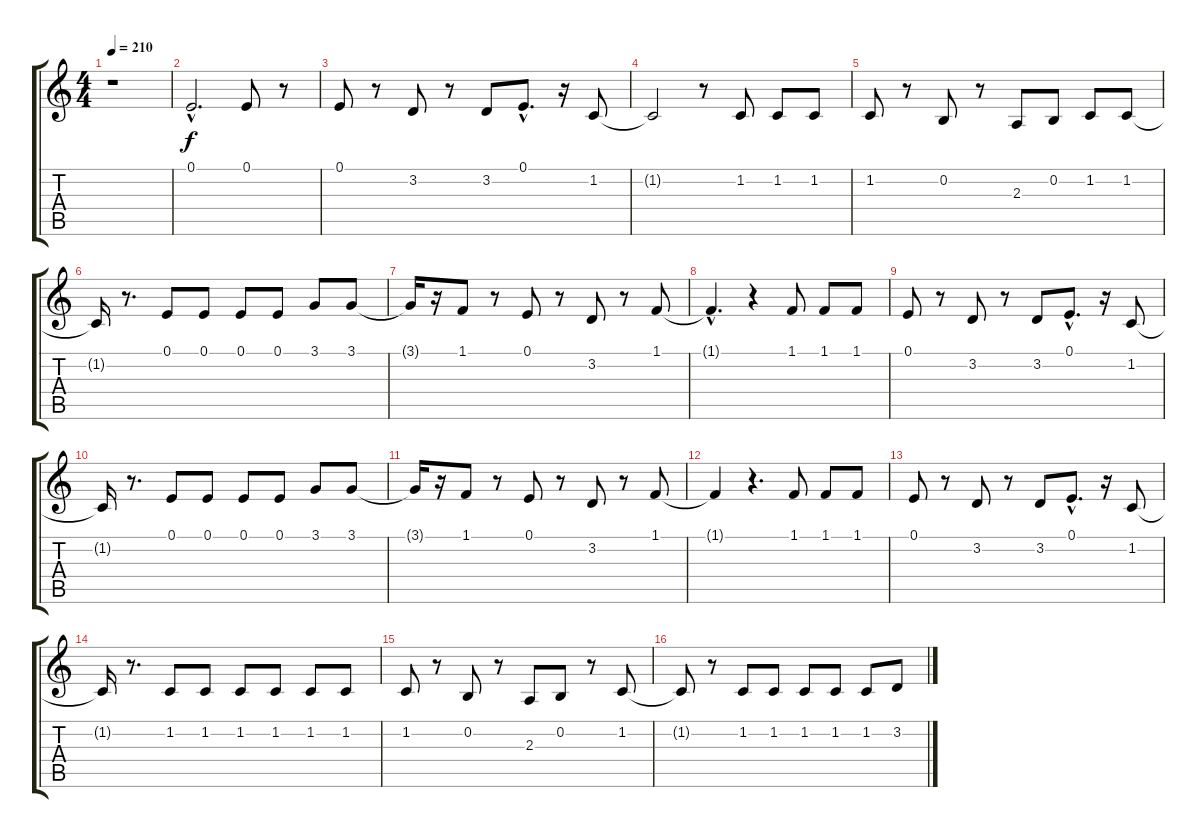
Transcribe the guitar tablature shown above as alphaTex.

\track "" {instrument trombone}
\staff {score tabs}
\tuning (E4 B3 G3 D3 A2 E2) {hide}
\ts (4 4)
\tempo 210
\clef g2
\ks c
r.1{dy f instrument trombone} |
0.1{hac}.2{d} 0.1.8 r.8 |
0.1.8 r.8 3.2.8 r.8 3.2.8 0.1{hac}.8{d} r.16 1.2.8 |
1.2{t}.2 r.8 1.2.8 1.2.8 1.2.8 |
1.2.8 r.8 0.2.8 r.8 2.3.8 0.2.8 1.2.8 1.2.8 |
1.2{t}.16 r.8{d} 0.1.8 0.1.8 0.1.8 0.1.8 3.1.8 3.1.8 |
3.1{t}.16 r.16 1.1.8 r.8 0.1.8 r.8 3.2.8 r.8 1.1.8 |
1.1{hac t}.4{d} r.4 1.1.8 1.1.8 1.1.8 |
0.1.8 r.8 3.2.8 r.8 3.2.8 0.1{hac}.8{d} r.16 1.2.8 |
1.2{t}.16 r.8{d} 0.1.8 0.1.8 0.1.8 0.1.8 3.1.8 3.1.8 |
3.1{t}.16 r.16 1.1.8 r.8 0.1.8 r.8 3.2.8 r.8 1.1.8 |
1.1{t}.4 r.4{d} 1.1.8 1.1.8 1.1.8 |
0.1.8 r.8 3.2.8 r.8 3.2.8 0.1{hac}.8{d} r.16 1.2.8 |
1.2{t}.16 r.8{d} 1.2.8 1.2.8 1.2.8 1.2.8 1.2.8 1.2.8 |
1.2.8 r.8 0.2.8 r.8 2.3.8 0.2.8 r.8 1.2.8 |
1.2{t}.8 r.8 1.2.8 1.2.8 1.2.8 1.2.8 1.2.8 3.2.8
